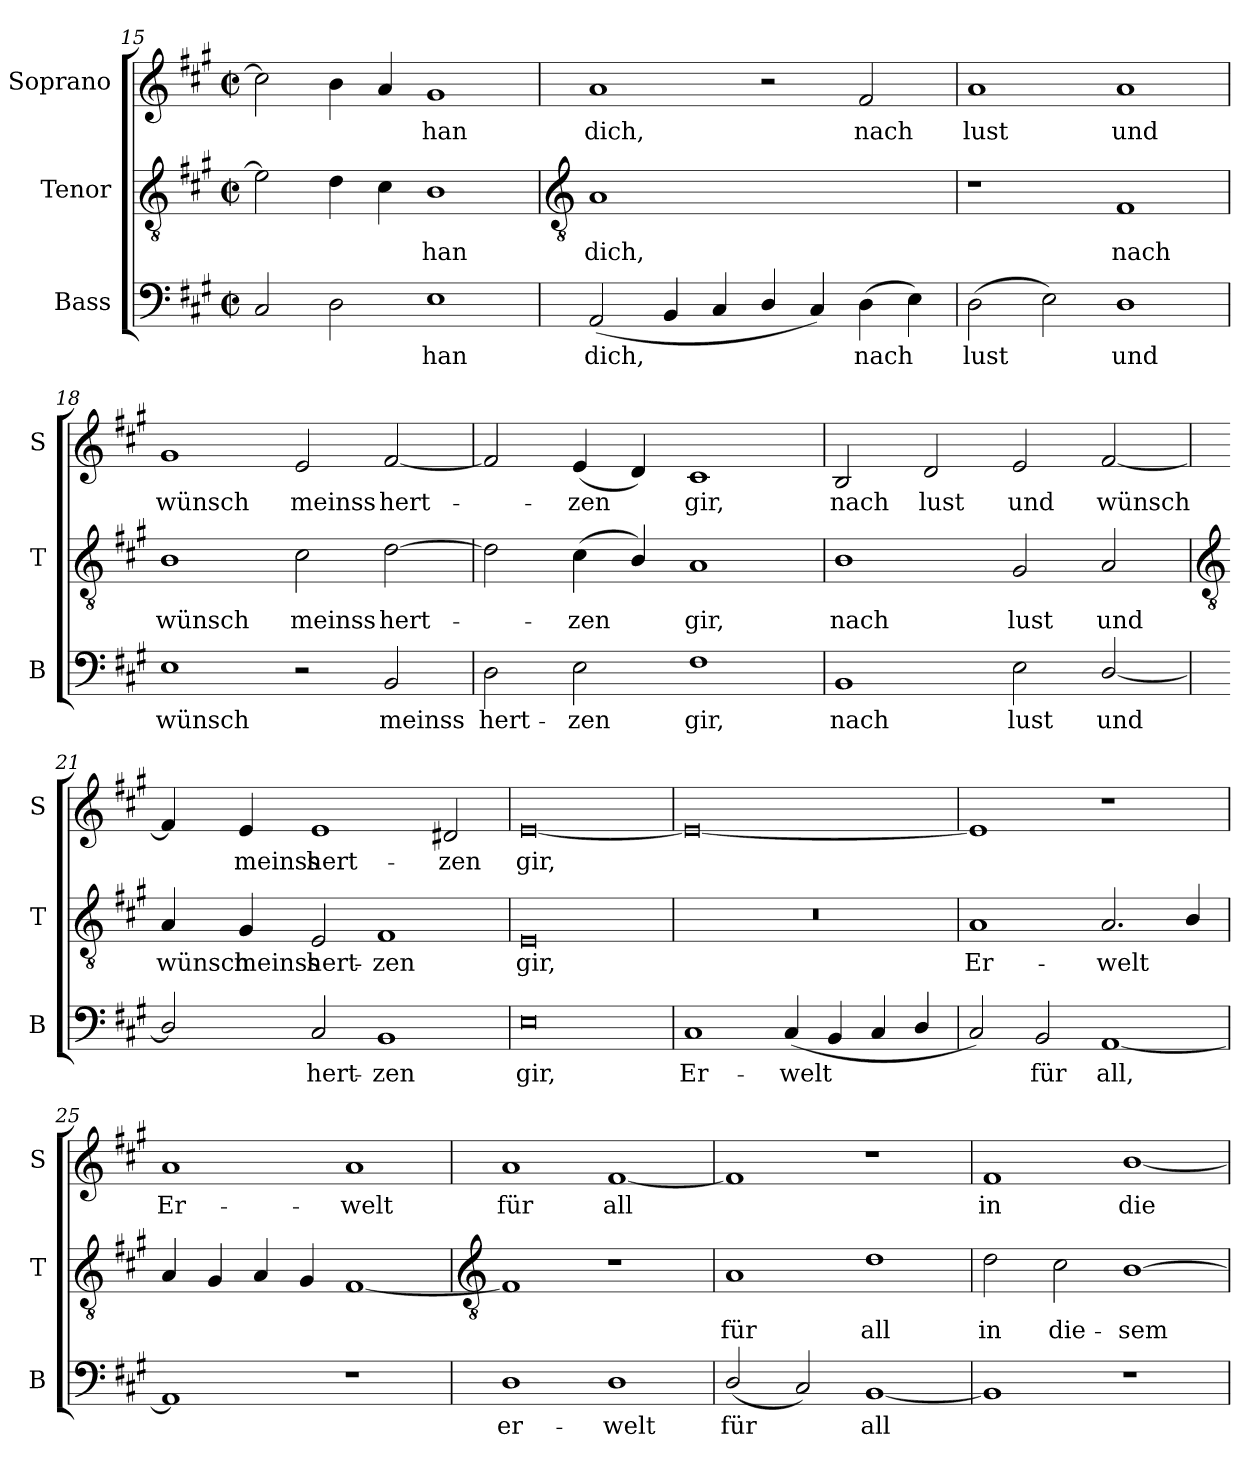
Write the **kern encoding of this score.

**kern	**text	**kern	**text	**kern	**text
*part3	*part3	*part2	*part2	*part1	*part1
*staff3	*staff3	*staff2	*staff2	*staff1	*staff1
*I"Bass	*	*I"Tenor	*	*I"Soprano	*
*I'B	*	*I'T	*	*I'S	*
*clefF4	*	*clefGv2	*	*clefG2	*
*k[f#c#g#]	*	*k[f#c#g#]	*	*k[f#c#g#]	*
*A:	*	*A:	*	*A:	*
*M4/2	*	*M4/2	*	*M4/2	*
*met(c|)	*	*met(c|)	*	*met(c|)	*
=15	=15	=15	=15	=15	=15
2C#	.	2e]	.	2cc#]	.
2D	.	4d	.	4b	.
.	.	4c#	.	4a	.
!	!LO:LY:b	!	!LO:LY:b	!	!LO:LY:b
1E	han	1B	han	1g#	han
!!LO:LB:g=z
=16	=16	=16	=16	=16	=16
*	*	*clefGv2	*	*	*
!	!LO:LY:b	!	!LO:LY:b	!	!LO:LY:b
(<2AA	dich,	1A	dich,	1a	dich,
4BB	.	.	.	.	.
4C#	.	.	.	.	.
4D/	.	1ryy	.	2r	.
4C#)	.	.	.	.	.
!	!LO:LY:b	!	!	!	!LO:LY:b
(>4D	nach	.	.	2f#	nach
4E)	.	.	.	.	.
=17	=17	=17	=17	=17	=17
!	!LO:LY:b	!	!	!	!LO:LY:b
(>2D	lust	1r	.	1a	lust
2E)	.	.	.	.	.
!	!LO:LY:b	!	!LO:LY:b	!	!LO:LY:b
1D	und	1F#	nach	1a	und
=18	=18	=18	=18	=18	=18
!	!LO:LY:b	!	!LO:LY:b	!	!LO:LY:b
1E	wünsch	1B	wünsch	1g#	wünsch
!	!	!	!LO:LY:b	!	!LO:LY:b
2r	.	2c#	meinss	2e	meinss
!	!LO:LY:b	!	!LO:LY:b	!	!LO:LY:b
2BB	meinss	[2d	hert-	[2f#	hert-
=19	=19	=19	=19	=19	=19
!	!LO:LY:b	!	!	!	!
2D	hert-	2d]	.	2f#]	.
!	!LO:LY:b	!	!LO:LY:b	!	!LO:LY:b
2E	-zen	(<4c#	zen	(<4e	zen
.	.	4B/)	.	4d)	.
!	!LO:LY:b	!	!LO:LY:b	!	!LO:LY:b
1F#	gir,	1A	gir,	1c#	gir,
=20	=20	=20	=20	=20	=20
!	!LO:LY:b	!	!LO:LY:b	!	!LO:LY:b
1BB	nach	1B	nach	2B	nach
!	!	!	!	!	!LO:LY:b
.	.	.	.	2d	lust
!	!LO:LY:b	!	!LO:LY:b	!	!LO:LY:b
2E	lust	2G#	lust	2e	und
!	!LO:LY:b	!	!LO:LY:b	!	!LO:LY:b
[2D/	und	2A	und	[2f#	wünsch
!!LO:LB:g=z
=21	=21	=21	=21	=21	=21
*	*	*clefGv2	*	*	*
!	!	!	!LO:LY:b	!	!
2D/]	.	4A	wünsch	4f#]	.
!	!	!	!LO:LY:b	!	!LO:LY:b
.	.	4G#	meinss	4e	meinss
!	!LO:LY:b	!	!LO:LY:b	!	!LO:LY:b
2C#	hert-	2E	hert-	1e	hert-
!	!LO:LY:b	!	!LO:LY:b	!	!
1BB	-zen	1F#	-zen	.	.
!	!	!	!	!	!LO:LY:b
.	.	.	.	2d#X	-zen
=22	=22	=22	=22	=22	=22
!	!LO:LY:b	!	!LO:LY:b	!	!LO:LY:b
0E	gir,	0E	gir,	[0e	gir,
=23	=23	=23	=23	=23	=23
!	!LO:LY:b	!	!	!	!
1C#	Er-	0r	.	0e_	.
!	!LO:LY:b	!	!	!	!
(<4C#	-welt	.	.	.	.
4BB	.	.	.	.	.
4C#	.	.	.	.	.
4D/	.	.	.	.	.
=24	=24	=24	=24	=24	=24
!	!	!	!LO:LY:b	!	!
2C#)	.	1A	Er-	1e]	.
!	!LO:LY:b	!	!	!	!
2BB	für	.	.	.	.
!	!LO:LY:b	!	!LO:LY:b	!	!
[1AA	all,	2.A	-welt	1r	.
.	.	4B/	.	.	.
=25	=25	=25	=25	=25	=25
!	!	!	!	!	!LO:LY:b
1AA]	.	4A	.	1a	Er-
.	.	4G#	.	.	.
.	.	4A	.	.	.
.	.	4G#	.	.	.
!	!	!	!	!	!LO:LY:b
1r	.	[1F#	.	1a	-welt
!!LO:LB:g=z
=26	=26	=26	=26	=26	=26
*	*	*clefGv2	*	*	*
!	!LO:LY:b	!	!	!	!LO:LY:b
1D	er-	1F#]	.	1a	für
!	!LO:LY:b	!	!	!	!LO:LY:b
1D	-welt	1r	.	[1f#	all
=27	=27	=27	=27	=27	=27
!	!LO:LY:b	!	!LO:LY:b	!	!
(<2D/	für	1A	für	1f#]	.
2C#)	.	.	.	.	.
!	!LO:LY:b	!	!LO:LY:b	!	!
[1BB	all	1d	all	1r	.
=28	=28	=28	=28	=28	=28
!	!	!	!LO:LY:b	!	!LO:LY:b
1BB]	.	2d	in	1f#	in
!	!	!	!LO:LY:b	!	!
.	.	2c#	die-	.	.
!	!	!	!LO:LY:b	!	!LO:LY:b
1r	.	[1B	-sem	[1b/	die-
=	=	=	=	=	=
*-	*-	*-	*-	*-	*-
